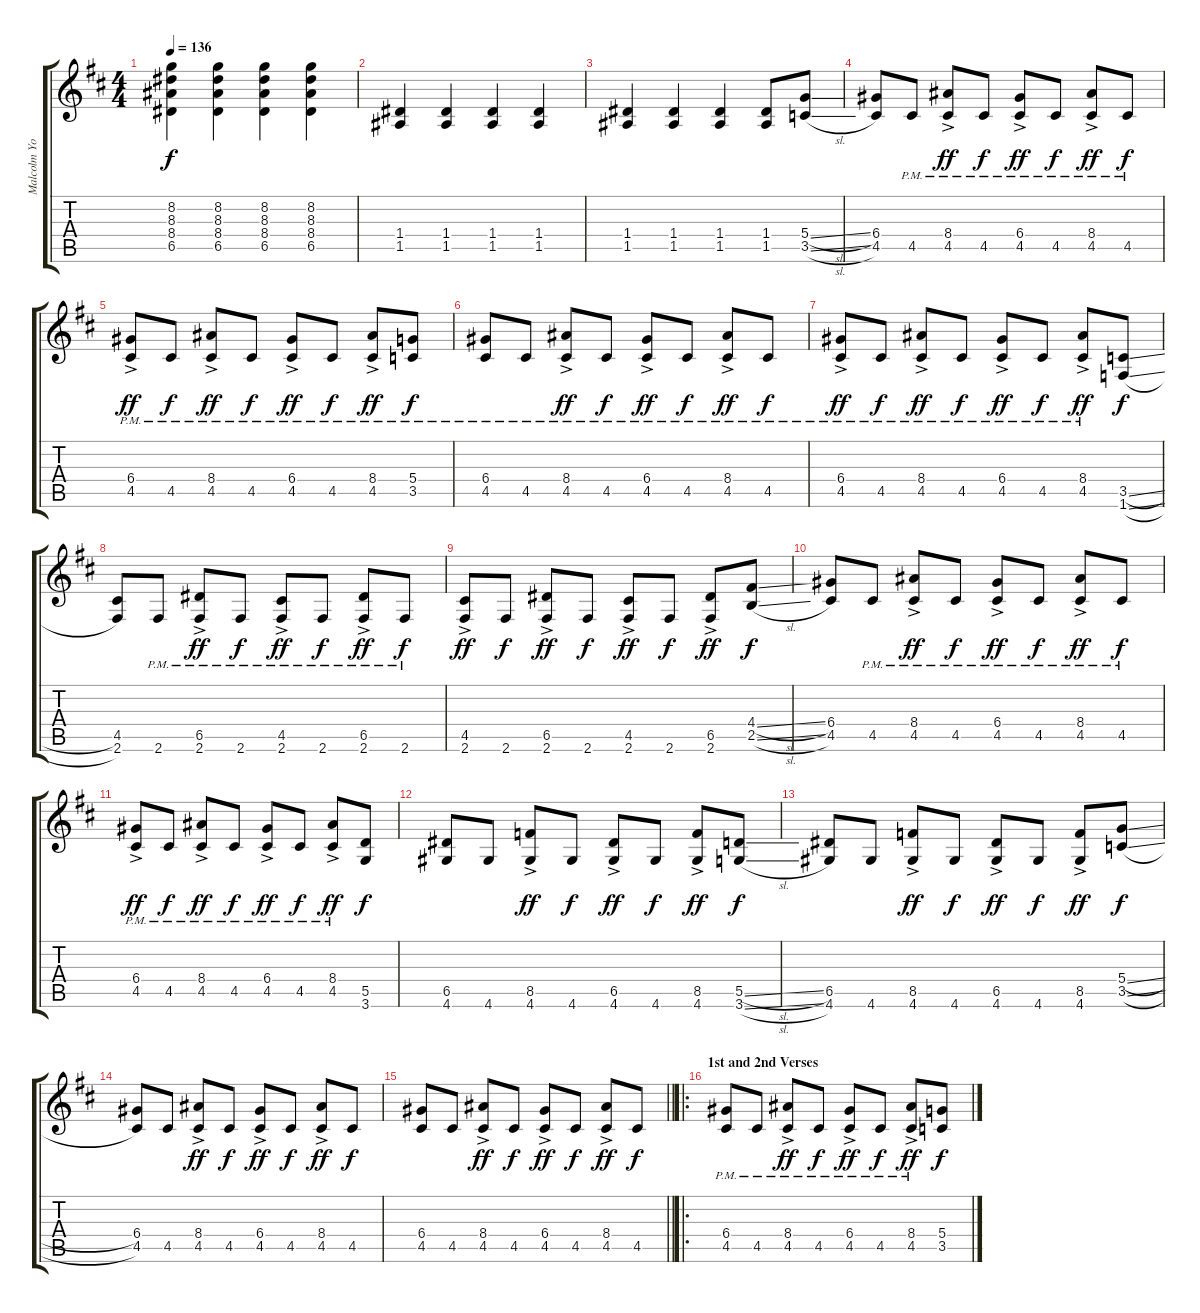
\track ("Malcolm Young" "Malcolm Yo") {instrument distortionguitar}
\staff {score tabs}
\tuning (E4 B3 G3 D3 A2 E2) {hide}
\ts (4 4)
\tempo 136
\clef g2
\ks d
(8.2 8.3 8.4 6.5).4{dy f} (8.2 8.3 8.4 6.5).4 (8.2 8.3 8.4 6.5).4 (8.2 8.3 8.4 6.5).4 |
(1.4 1.5).4 (1.4 1.5).4 (1.4 1.5).4 (1.4 1.5).4 |
(1.4 1.5).4 (1.4 1.5).4 (1.4 1.5).4 (1.4 1.5).8 (5.4{sl} 3.5{sl}).8 |
(6.4 4.5).8 4.5{pm}.8 (8.4{ac pm} 4.5{ac pm}).8{dy ff} 4.5{pm}.8{dy f} (6.4{ac pm} 4.5{ac pm}).8{dy ff} 4.5{pm}.8{dy f} (8.4{ac pm} 4.5{ac pm}).8{dy ff} 4.5{pm}.8{dy f} |
(6.4{ac pm} 4.5{ac pm}).8{dy ff} 4.5{pm}.8{dy f} (8.4{ac pm} 4.5{ac pm}).8{dy ff} 4.5{pm}.8{dy f} (6.4{ac pm} 4.5{ac pm}).8{dy ff} 4.5{pm}.8{dy f} (8.4{ac pm} 4.5{ac pm}).8{dy ff} (5.4{pm} 3.5{pm}).8{dy f} |
(6.4{pm} 4.5{pm}).8 4.5{pm}.8 (8.4{ac pm} 4.5{ac pm}).8{dy ff} 4.5{pm}.8{dy f} (6.4{ac pm} 4.5{ac pm}).8{dy ff} 4.5{pm}.8{dy f} (8.4{ac pm} 4.5{ac pm}).8{dy ff} 4.5{pm}.8{dy f} |
(6.4{ac pm} 4.5{ac pm}).8{dy ff} 4.5{pm}.8{dy f} (8.4{ac pm} 4.5{ac pm}).8{dy ff} 4.5{pm}.8{dy f} (6.4{ac pm} 4.5{ac pm}).8{dy ff} 4.5{pm}.8{dy f} (8.4{ac pm} 4.5{ac pm}).8{dy ff} (3.5{sl} 1.6{sl}).8{dy f} |
(4.5 2.6).8 2.6{pm}.8 (6.5{ac pm} 2.6{ac pm}).8{dy ff} 2.6{pm}.8{dy f} (4.5{ac pm} 2.6{ac pm}).8{dy ff} 2.6{pm}.8{dy f} (6.5{ac pm} 2.6{ac pm}).8{dy ff} 2.6{pm}.8{dy f} |
(4.5{ac} 2.6{ac}).8{dy ff} 2.6.8{dy f} (6.5{ac} 2.6{ac}).8{dy ff} 2.6.8{dy f} (4.5{ac} 2.6{ac}).8{dy ff} 2.6.8{dy f} (6.5{ac} 2.6{ac}).8{dy ff} (4.4{sl} 2.5{sl}).8{dy f} |
(6.4 4.5).8 4.5{pm}.8 (8.4{ac pm} 4.5{ac pm}).8{dy ff} 4.5{pm}.8{dy f} (6.4{ac pm} 4.5{ac pm}).8{dy ff} 4.5{pm}.8{dy f} (8.4{ac pm} 4.5{ac pm}).8{dy ff} 4.5{pm}.8{dy f} |
(6.4{ac pm} 4.5{ac pm}).8{dy ff} 4.5{pm}.8{dy f} (8.4{ac pm} 4.5{ac pm}).8{dy ff} 4.5{pm}.8{dy f} (6.4{ac pm} 4.5{ac pm}).8{dy ff} 4.5{pm}.8{dy f} (8.4{ac pm} 4.5{ac pm}).8{dy ff} (5.5 3.6).8{dy f} |
(6.5 4.6).8 4.6.8 (8.5{ac} 4.6{ac}).8{dy ff} 4.6.8{dy f} (6.5{ac} 4.6{ac}).8{dy ff} 4.6.8{dy f} (8.5{ac} 4.6{ac}).8{dy ff} (5.5{sl} 3.6{sl}).8{dy f} |
(6.5 4.6).8 4.6.8 (8.5{ac} 4.6{ac}).8{dy ff} 4.6.8{dy f} (6.5{ac} 4.6{ac}).8{dy ff} 4.6.8{dy f} (8.5{ac} 4.6{ac}).8{dy ff} (5.4{sl} 3.5{sl}).8{dy f} |
(6.4 4.5).8 4.5.8 (8.4{ac} 4.5{ac}).8{dy ff} 4.5.8{dy f} (6.4{ac} 4.5{ac}).8{dy ff} 4.5.8{dy f} (8.4{ac} 4.5{ac}).8{dy ff} 4.5.8{dy f} |
\barLineRight lightlight
(6.4 4.5).8 4.5.8 (8.4{ac} 4.5{ac}).8{dy ff} 4.5.8{dy f} (6.4{ac} 4.5{ac}).8{dy ff} 4.5.8{dy f} (8.4{ac} 4.5{ac}).8{dy ff} 4.5.8{dy f} |
\ro
\section ("" "1st and 2nd Verses")
(6.4{pm} 4.5{pm}).8 4.5{pm}.8 (8.4{ac pm} 4.5{ac pm}).8{dy ff} 4.5{pm}.8{dy f} (6.4{ac pm} 4.5{ac pm}).8{dy ff} 4.5{pm}.8{dy f} (8.4{ac pm} 4.5{ac pm}).8{dy ff} (5.4{sl} 3.5{sl}).8{dy f}
